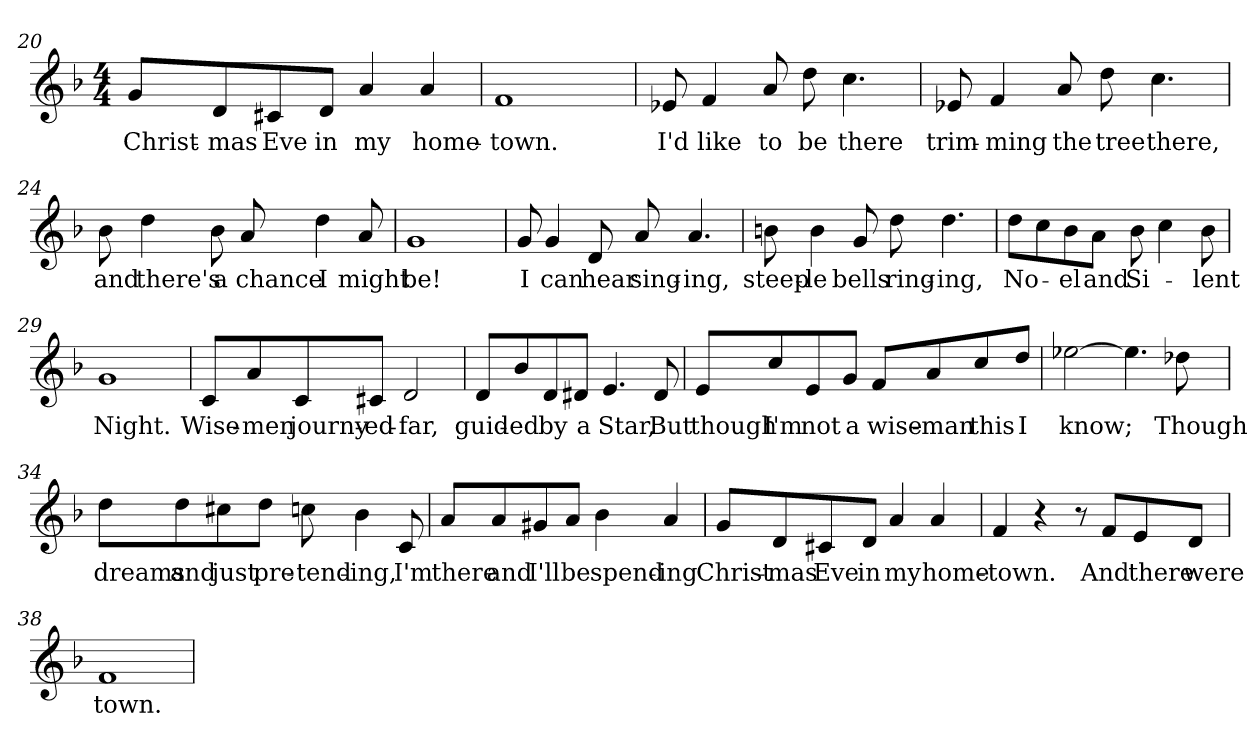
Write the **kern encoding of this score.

**kern	**text
*part1	*part1
*staff1	*staff1
*clefG2	*
*k[b-]	*
*F:	*
*M4/4	*
=20	=20
8g/L	Christ-
8d/	-mas
8c#X/	Eve
8d/J	in
4a/	my
4a/	home-
=21	=21
1f	-town.
=22	=22
8e-X/	I'd
4f/	like
8a/	to
8dd\	be
4.cc\	there
!!LO:LB:g=z
=23	=23
8e-X/	trim-
4f/	-ming
8a/	the
8dd\	tree
4.cc\	there,
=24	=24
8b-\	and
4dd\	there's
8b-\	a
8a/	chance
4dd\	I
8a/	might
=25	=25
1g	be!
!!LO:PB:g=z
=26	=26
8g/	I
4g/	can
8d/	hear
8a/	sing-
4.a/	-ing,
=27	=27
8bn\	steep-
4b\	-le
8g/	bells
8dd\	ring-
4.dd\	-ing,
=28	=28
8dd\L	No-
8cc\	.
8b-\	el
8a\J	and
8b-\	Si-
4cc\	.
8b-\	-lent
!!LO:LB:g=z
=29	=29
1g	Night.
=30	=30
8c/L	Wise-
8a/	-men
8c/	journy-
8c#X/J	-ed-
2d/	far,
=31	=31
8d/L	guid-
8b-/	-ed
8d/	by
8d#X/J	a
4.e/	Star,
8d#/	But
!!LO:LB:g=z
=32	=32
8e/L	though
8cc/	I'm
8e/	not
8g/J	a
8f/L	wise-
8a/	-man
8cc/	this
8dd/J	I
=33	=33
[2ee-X\	know;
4.ee-\]	.
8dd-X\	Though
=34	=34
8dd\L	dreams
8dd\	and
8cc#X\	just
8dd\J	pre-
8ccn\	-tend-
4b-\	-ing,
8c/	I'm
!!LO:LB:g=z
=35	=35
8a/L	there
8a/	and
8g#X/	I'll
8a/J	be
4b-\	spend-
4a/	-ing
=36	=36
8g/L	Christ-
8d/	-mas
8c#X/	Eve
8d/J	in
4a/	my
4a/	home-
=37	=37
4f/	-town.
4r	.
8r	.
8f/L	And
8e/	there
8d/J	were
=38	=38
1f	town.
=	=
*-	*-
